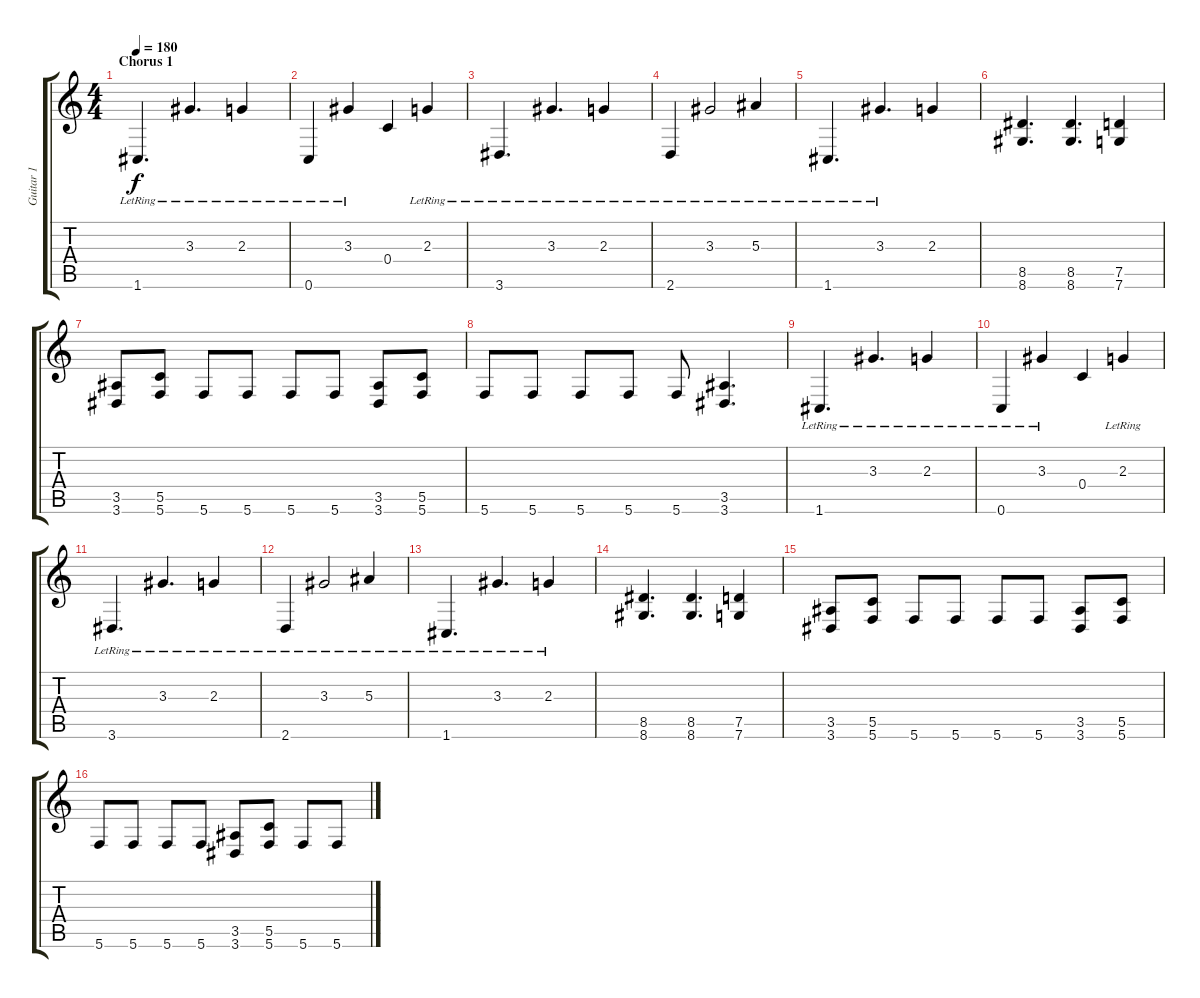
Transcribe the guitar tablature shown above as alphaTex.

\track ("Guitar 1" "Guitar 1") {instrument distortionguitar}
\staff {score tabs}
\tuning (D4 A3 F3 C3 G2 C2) {hide}
\ts (4 4)
\section ("" "Chorus 1")
\tempo 180
\clef g2
\ks c
1.6{lr}.4{d dy f} 3.3{lr}.4{d} 2.3{lr}.4 |
0.6{lr}.4 3.3{lr}.4 0.4.4 2.3{lr}.4 |
3.6{lr}.4{d} 3.3{lr}.4{d} 2.3{lr}.4 |
2.6{lr}.4 3.3{lr}.2 5.3{lr}.4 |
1.6{lr}.4{d} 3.3{lr}.4{d} 2.3.4 |
(8.5 8.6).4{d} (8.5 8.6).4{d} (7.5 7.6).4 |
(3.5 3.6).8 (5.5 5.6).8 5.6.8 5.6.8 5.6.8 5.6.8 (3.5 3.6).8 (5.5 5.6).8 |
5.6.8 5.6.8 5.6.8 5.6.8 5.6.8 (3.5 3.6).4{d} |
1.6{lr}.4{d} 3.3{lr}.4{d} 2.3{lr}.4 |
0.6{lr}.4 3.3{lr}.4 0.4.4 2.3{lr}.4 |
3.6{lr}.4{d} 3.3{lr}.4{d} 2.3{lr}.4 |
2.6{lr}.4 3.3{lr}.2 5.3{lr}.4 |
1.6{lr}.4{d} 3.3{lr}.4{d} 2.3{lr}.4 |
(8.5 8.6).4{d} (8.5 8.6).4{d} (7.5 7.6).4 |
(3.5 3.6).8 (5.5 5.6).8 5.6.8 5.6.8 5.6.8 5.6.8 (3.5 3.6).8 (5.5 5.6).8 |
5.6.8 5.6.8 5.6.8 5.6.8 (3.5 3.6).8 (5.5 5.6).8 5.6.8 5.6.8
